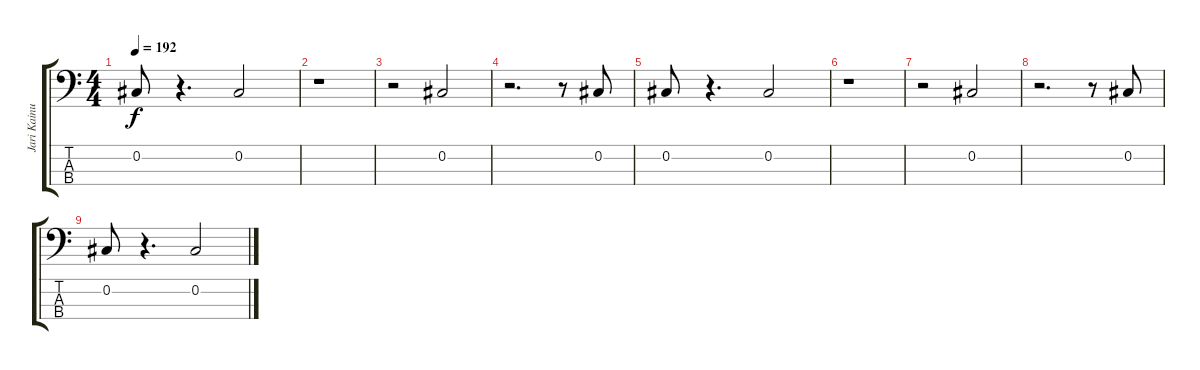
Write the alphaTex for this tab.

\track ("Jari Kainulainen" "Jari Kainu") {instrument fretlessbass}
\staff {score tabs}
\tuning (Gb2 Db2 Ab1 Eb1) {hide}
\ts (4 4)
\tempo 192
\clef f4
\ks c
0.2.8{dy f volume 10} r.4{d} 0.2.2{volume 9} |
r.1 |
r.2 0.2.2{volume 7} |
r.2{d} r.8 0.2.8{volume 5} |
0.2.8{volume 5} r.4{d} 0.2.2{volume 5} |
r.1 |
r.2 0.2.2{volume 3} |
r.2{d} r.8 0.2.8{volume 1} |
0.2.8{volume 1} r.4{d} 0.2.2{volume 1}
